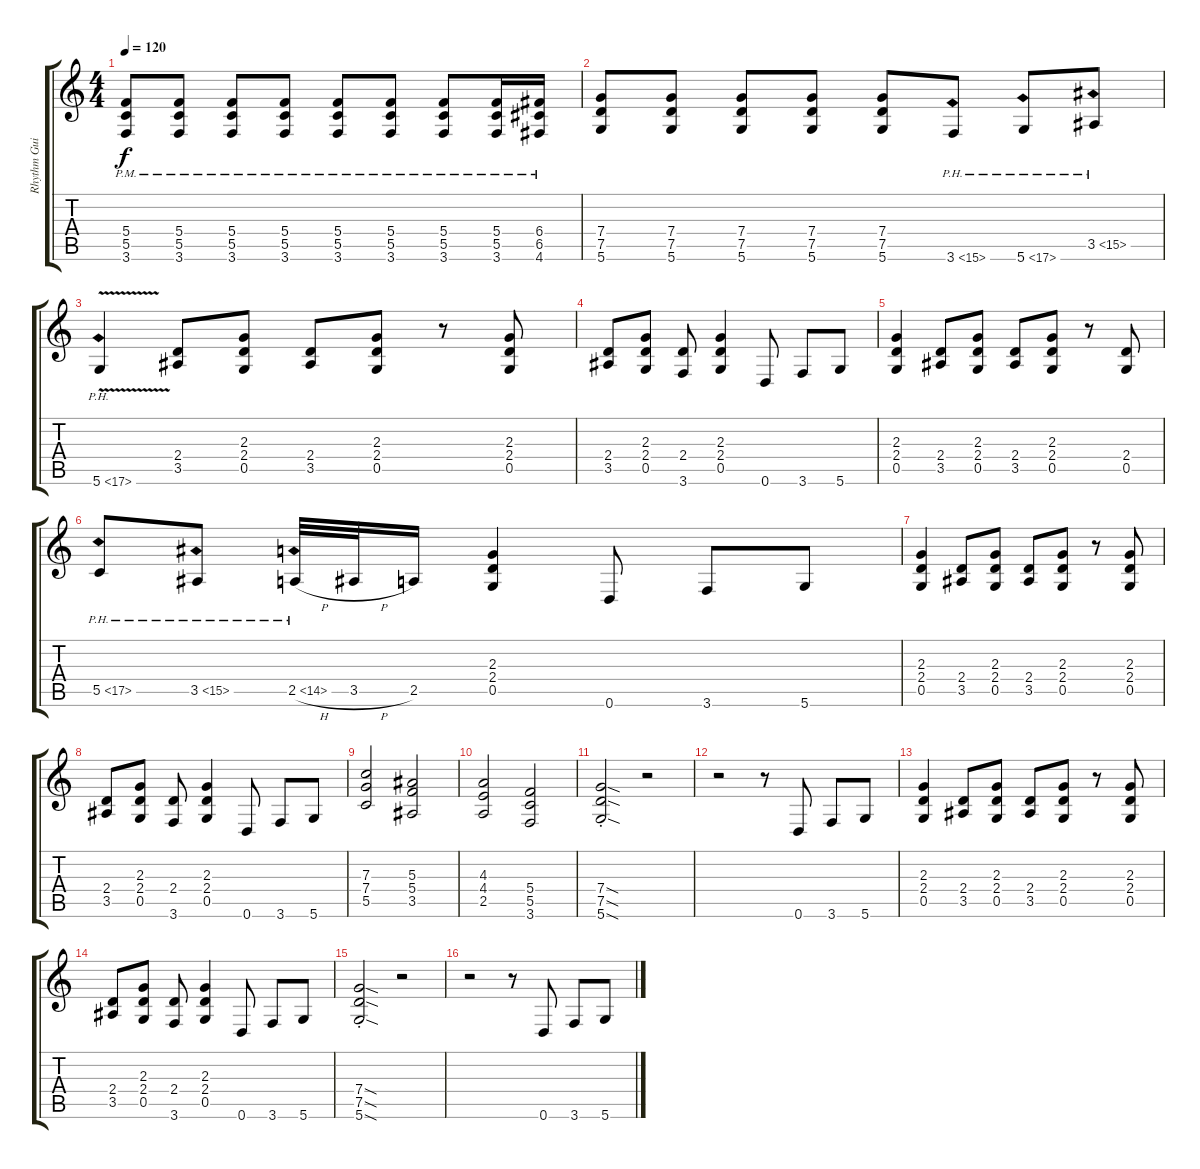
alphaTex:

\track ("Rhythm Guitar Left" "Rhythm Gui") {instrument distortionguitar}
\staff {score tabs}
\tuning (D4 A3 F3 C3 G2 D2) {hide}
\ts (4 4)
\tempo 120
\clef g2
\ks c
(5.4{pm} 5.5{pm} 3.6{pm}).8{dy f} (5.4{pm} 5.5{pm} 3.6{pm}).8 (5.4{pm} 5.5{pm} 3.6{pm}).8 (5.4{pm} 5.5{pm} 3.6{pm}).8 (5.4{pm} 5.5{pm} 3.6{pm}).8 (5.4{pm} 5.5{pm} 3.6{pm}).8 (5.4{pm} 5.5{pm} 3.6{pm}).8 (5.4{pm} 5.5{pm} 3.6{pm}).16 (6.4{pm} 6.5{pm} 4.6{pm}).16 |
(7.4 7.5 5.6).8 (7.4 7.5 5.6).8 (7.4 7.5 5.6).8 (7.4 7.5 5.6).8 (7.4 7.5 5.6).8 3.6{ph 12}.8 5.6{ph 12}.8 3.5{ph 12}.8 |
5.6{ph 12 v}.4 (2.4 3.5).8 (2.3 2.4 0.5).8 (2.4 3.5).8 (2.3 2.4 0.5).8 r.8 (2.3 2.4 0.5).8 |
(2.4 3.5).8 (2.3 2.4 0.5).8 (2.4 3.6).8 (2.3 2.4 0.5).4 0.6.8 3.6.8 5.6.8 |
(2.3 2.4 0.5).4 (2.4 3.5).8 (2.3 2.4 0.5).8 (2.4 3.5).8 (2.3 2.4 0.5).8 r.8 (2.4 0.5).8 |
5.5{ph 12}.8 3.5{ph 12}.8 2.5{ph 12 h}.32 3.5{h}.32 2.5.16 (2.3 2.4 0.5).4 0.6.8 3.6.8 5.6.8 |
(2.3 2.4 0.5).4 (2.4 3.5).8 (2.3 2.4 0.5).8 (2.4 3.5).8 (2.3 2.4 0.5).8 r.8 (2.3 2.4 0.5).8 |
(2.4 3.5).8 (2.3 2.4 0.5).8 (2.4 3.6).8 (2.3 2.4 0.5).4 0.6.8 3.6.8 5.6.8 |
(7.3 7.4 5.5).2 (5.3 5.4 3.5).2 |
(4.3 4.4 2.5).2 (5.4 5.5 3.6).2 |
(7.4{sod st} 7.5{sod st} 5.6{sod st}).2 r.2 |
r.2 r.8 0.6.8 3.6.8 5.6.8 |
(2.3 2.4 0.5).4 (2.4 3.5).8 (2.3 2.4 0.5).8 (2.4 3.5).8 (2.3 2.4 0.5).8 r.8 (2.3 2.4 0.5).8 |
(2.4 3.5).8 (2.3 2.4 0.5).8 (2.4 3.6).8 (2.3 2.4 0.5).4 0.6.8 3.6.8 5.6.8 |
(7.4{sod st} 7.5{sod st} 5.6{sod st}).2 r.2 |
r.2 r.8 0.6.8 3.6.8 5.6.8
